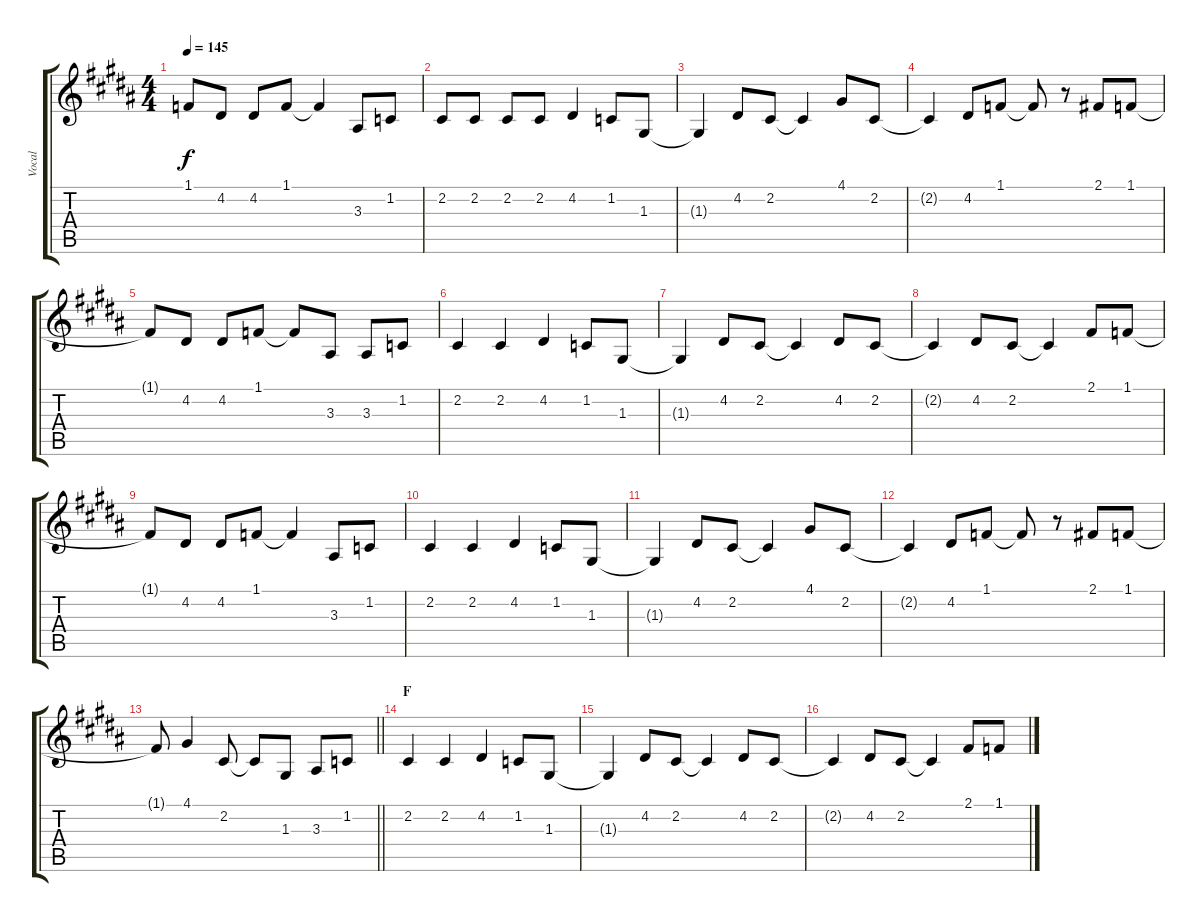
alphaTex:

\track ("Vocal" "Vocal") {instrument tenorsax}
\staff {score tabs}
\tuning (E4 B3 G3 D3 A2 E2) {hide}
\ts (4 4)
\tempo 145
\clef g2
\ks b
1.1{t}.8{dy f} 4.2.8 4.2.8 1.1.8 1.1{t}.4 3.3.8 1.2.8 |
2.2.8 2.2.8 2.2.8 2.2.8 4.2.4 1.2.8 1.3.8 |
1.3{t}.4 4.2.8 2.2.8 2.2{t}.4 4.1.8 2.2.8 |
2.2{t}.4 4.2.8 1.1.8 1.1{t}.8 r.8 2.1.8 1.1.8 |
1.1{t}.8 4.2.8 4.2.8 1.1.8 1.1{t}.8 3.3.8 3.3.8 1.2.8 |
2.2.4 2.2.4 4.2.4 1.2.8 1.3.8 |
1.3{t}.4 4.2.8 2.2.8 2.2{t}.4 4.2.8 2.2.8 |
2.2{t}.4 4.2.8 2.2.8 2.2{t}.4 2.1.8 1.1.8 |
1.1{t}.8 4.2.8 4.2.8 1.1.8 1.1{t}.4 3.3.8 1.2.8 |
2.2.4 2.2.4 4.2.4 1.2.8 1.3.8 |
1.3{t}.4 4.2.8 2.2.8 2.2{t}.4 4.1.8 2.2.8 |
2.2{t}.4 4.2.8 1.1.8 1.1{t}.8 r.8 2.1.8 1.1.8 |
\barLineRight lightlight
1.1{t}.8 4.1.4 2.2.8 2.2{t}.8 1.3.8 3.3.8 1.2.8 |
\section ("" "F")
2.2.4 2.2.4 4.2.4 1.2.8 1.3.8 |
1.3{t}.4 4.2.8 2.2.8 2.2{t}.4 4.2.8 2.2.8 |
2.2{t}.4 4.2.8 2.2.8 2.2{t}.4 2.1.8 1.1.8
